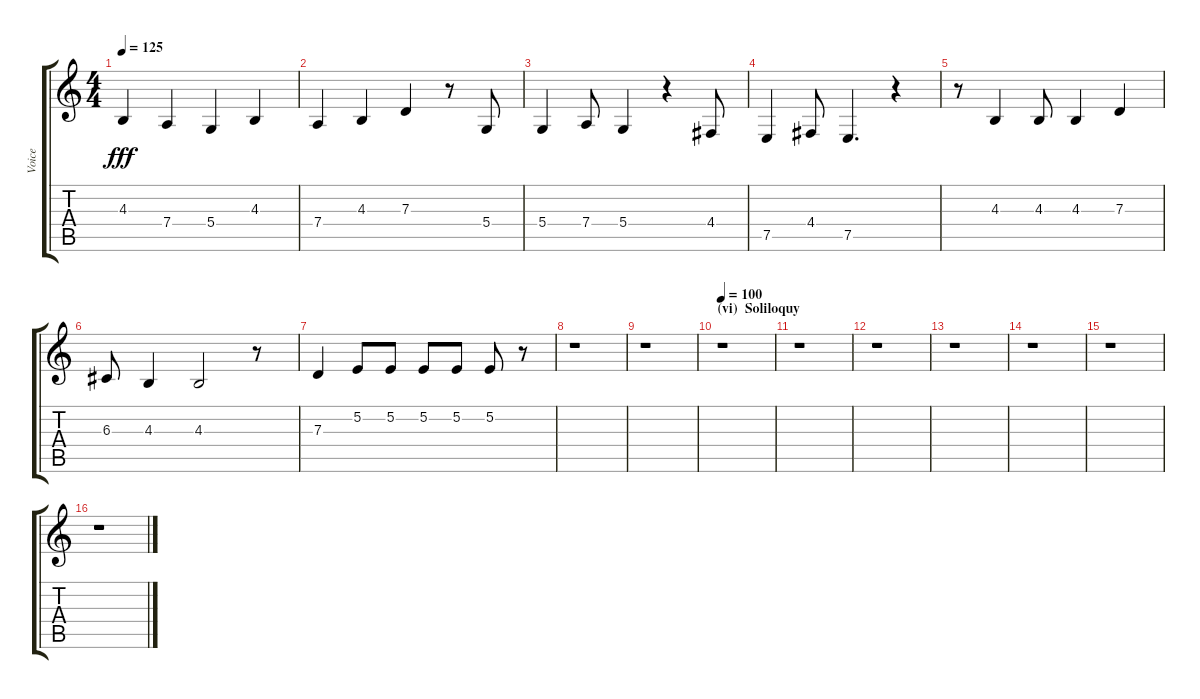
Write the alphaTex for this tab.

\track ("Voice" "Voice") {instrument shakuhachi}
\staff {score tabs}
\tuning (E4 B3 G3 D3 A2 E2) {hide}
\ts (4 4)
\tempo 125
\clef g2
\ks c
4.3.4{dy fff} 7.4.4 5.4.4 4.3.4 |
7.4.4 4.3.4 7.3.4 r.8 5.4.8 |
5.4.4 7.4.8 5.4.4 r.4 4.4.8 |
7.5.4 4.4.8 7.5.4{d} r.4 |
r.8 4.3.4 4.3.8 4.3.4 7.3.4 |
6.3.8 4.3.4 4.3.2 r.8 |
7.3.4 5.2.8 5.2.8 5.2.8 5.2.8 5.2.8 r.8 |
r.1 |
r.1 |
\section ("" "(vi)  Soliloquy")
\tempo 100
r.1 |
r.1 |
r.1 |
r.1 |
r.1 |
r.1 |
r.1
